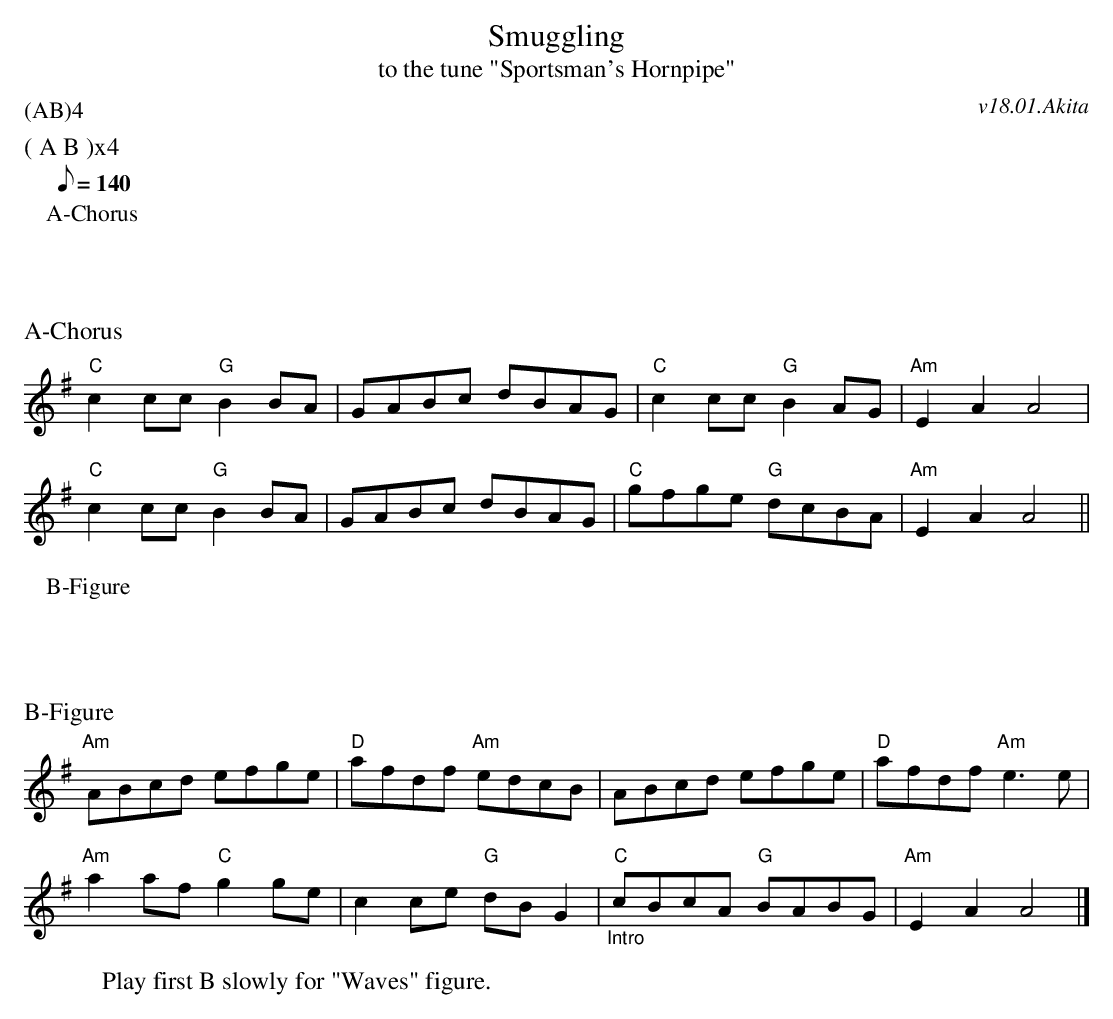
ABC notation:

X:1
T:Smuggling
T:to the tune "Sportsman's Hornpipe"
C:v18.01.Akita
M:4/4
L:1/8
Q:140
P:(AB)4
K:A dor
%%text ( A B )x4
P:A-Chorus
%%text A-Chorus
"C"c2 cc "G"B2 BA | GABc dBAG | "C"c2 cc "G"B2 AG | "Am"E2 A2 A4 |
"C"c2 cc "G"B2 BA  | GABc dBAG | "C"gfge "G"dcBA | "Am"E2 A2 A4 ||
P:B-Figure
%%text B-Figure
"Am"ABcd efge | "D"afdf "Am"edcB | ABcd efge | "D"afdf "Am"e3 e |
"Am"a2 af "C"g2 ge | c2 ce "G"dB G2 | "_Intro" "C"cBcA "G"BABG | "Am"E2 A2 A4 |]
W:Play first B slowly for "Waves" figure.
